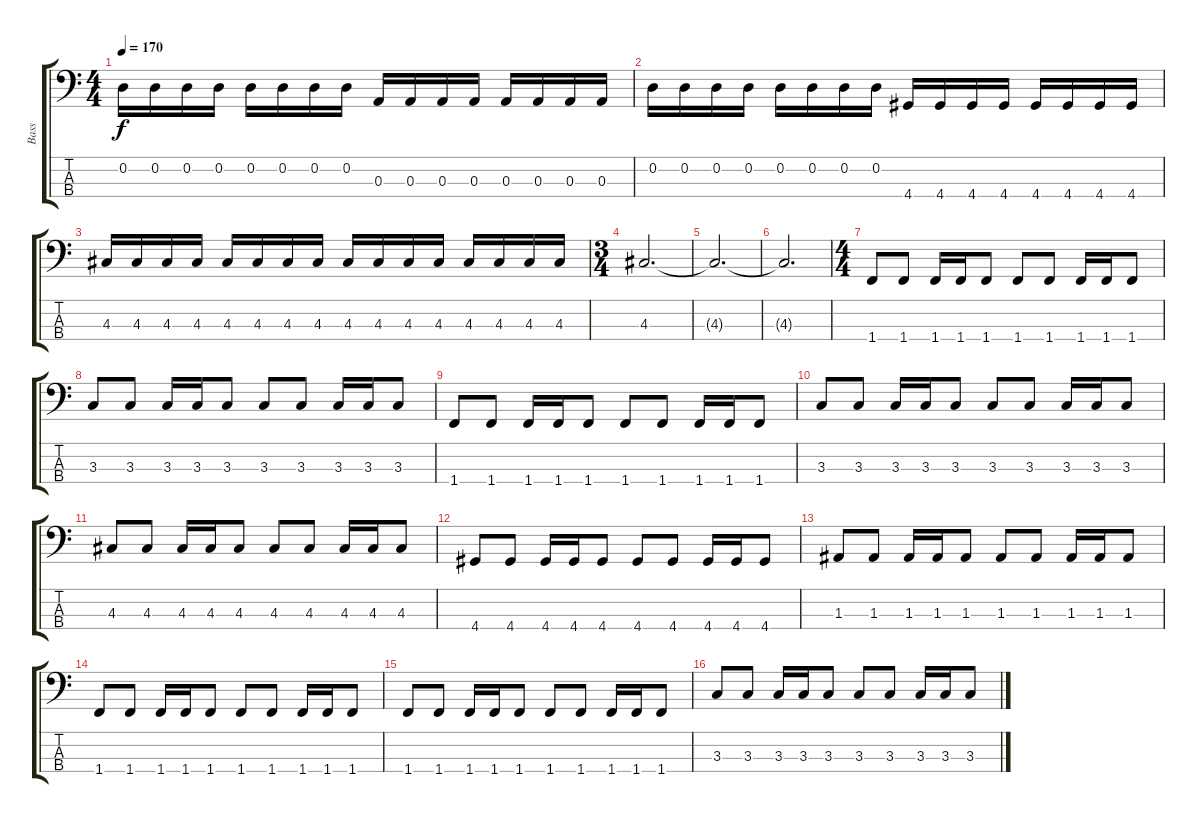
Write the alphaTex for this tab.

\track ("Bass" "Bass") {instrument electricbassfinger}
\staff {score tabs}
\tuning (G2 D2 A1 E1) {hide}
\ts (4 4)
\tempo 170
\clef f4
\ks c
0.2.16{dy f} 0.2.16 0.2.16 0.2.16 0.2.16 0.2.16 0.2.16 0.2.16 0.3.16 0.3.16 0.3.16 0.3.16 0.3.16 0.3.16 0.3.16 0.3.16 |
0.2.16 0.2.16 0.2.16 0.2.16 0.2.16 0.2.16 0.2.16 0.2.16 4.4.16 4.4.16 4.4.16 4.4.16 4.4.16 4.4.16 4.4.16 4.4.16 |
4.3.16 4.3.16 4.3.16 4.3.16 4.3.16 4.3.16 4.3.16 4.3.16 4.3.16 4.3.16 4.3.16 4.3.16 4.3.16 4.3.16 4.3.16 4.3.16 |
\ts (3 4)
4.3.2{d} |
4.3{t}.2{d} |
4.3{t}.2{d} |
\ts (4 4)
1.4.8 1.4.8 1.4.16 1.4.16 1.4.8 1.4.8 1.4.8 1.4.16 1.4.16 1.4.8 |
3.3.8 3.3.8 3.3.16 3.3.16 3.3.8 3.3.8 3.3.8 3.3.16 3.3.16 3.3.8 |
1.4.8 1.4.8 1.4.16 1.4.16 1.4.8 1.4.8 1.4.8 1.4.16 1.4.16 1.4.8 |
3.3.8 3.3.8 3.3.16 3.3.16 3.3.8 3.3.8 3.3.8 3.3.16 3.3.16 3.3.8 |
4.3.8 4.3.8 4.3.16 4.3.16 4.3.8 4.3.8 4.3.8 4.3.16 4.3.16 4.3.8 |
4.4.8 4.4.8 4.4.16 4.4.16 4.4.8 4.4.8 4.4.8 4.4.16 4.4.16 4.4.8 |
1.3.8 1.3.8 1.3.16 1.3.16 1.3.8 1.3.8 1.3.8 1.3.16 1.3.16 1.3.8 |
1.4.8 1.4.8 1.4.16 1.4.16 1.4.8 1.4.8 1.4.8 1.4.16 1.4.16 1.4.8 |
1.4.8 1.4.8 1.4.16 1.4.16 1.4.8 1.4.8 1.4.8 1.4.16 1.4.16 1.4.8 |
3.3.8 3.3.8 3.3.16 3.3.16 3.3.8 3.3.8 3.3.8 3.3.16 3.3.16 3.3.8
